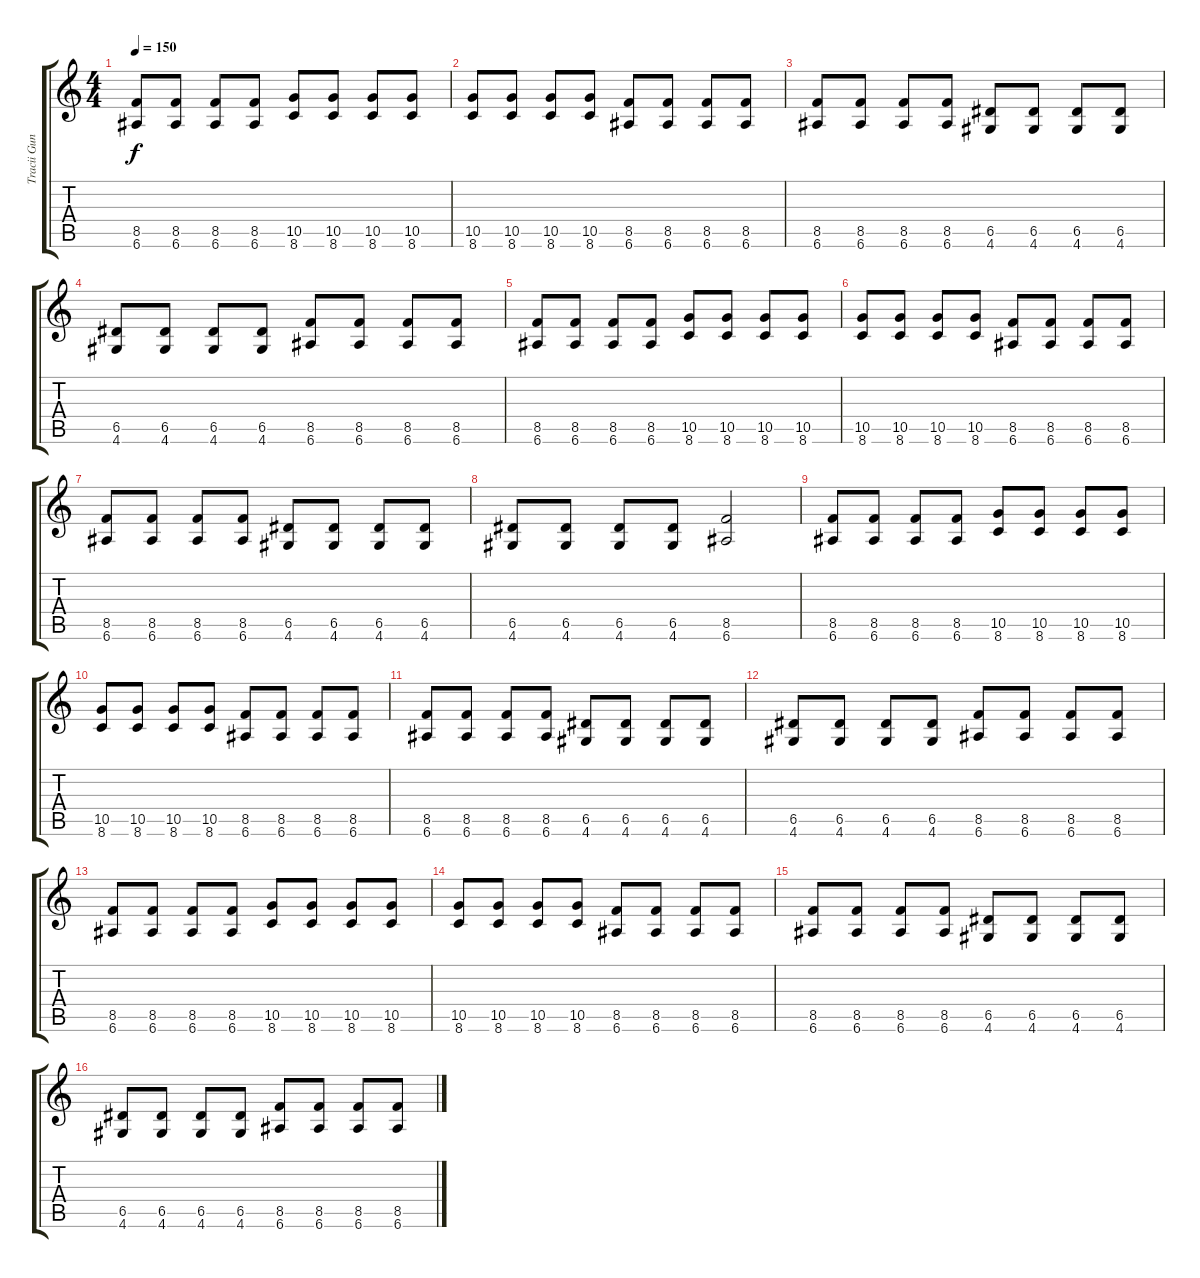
\track ("Tracii Guns-Rhythm Guitar" "Tracii Gun") {instrument distortionguitar}
\staff {score tabs}
\tuning (E4 B3 G3 D3 A2 E2) {hide}
\ts (4 4)
\tempo 150
\clef g2
\ks c
(8.5 6.6).8{dy f} (8.5 6.6).8 (8.5 6.6).8 (8.5 6.6).8 (10.5 8.6).8 (10.5 8.6).8 (10.5 8.6).8 (10.5 8.6).8 |
(10.5 8.6).8 (10.5 8.6).8 (10.5 8.6).8 (10.5 8.6).8 (8.5 6.6).8 (8.5 6.6).8 (8.5 6.6).8 (8.5 6.6).8 |
(8.5 6.6).8 (8.5 6.6).8 (8.5 6.6).8 (8.5 6.6).8 (6.5 4.6).8 (6.5 4.6).8 (6.5 4.6).8 (6.5 4.6).8 |
(6.5 4.6).8 (6.5 4.6).8 (6.5 4.6).8 (6.5 4.6).8 (8.5 6.6).8 (8.5 6.6).8 (8.5 6.6).8 (8.5 6.6).8 |
(8.5 6.6).8 (8.5 6.6).8 (8.5 6.6).8 (8.5 6.6).8 (10.5 8.6).8 (10.5 8.6).8 (10.5 8.6).8 (10.5 8.6).8 |
(10.5 8.6).8 (10.5 8.6).8 (10.5 8.6).8 (10.5 8.6).8 (8.5 6.6).8 (8.5 6.6).8 (8.5 6.6).8 (8.5 6.6).8 |
(8.5 6.6).8 (8.5 6.6).8 (8.5 6.6).8 (8.5 6.6).8 (6.5 4.6).8 (6.5 4.6).8 (6.5 4.6).8 (6.5 4.6).8 |
(6.5 4.6).8 (6.5 4.6).8 (6.5 4.6).8 (6.5 4.6).8 (8.5 6.6).2 |
(8.5 6.6).8 (8.5 6.6).8 (8.5 6.6).8 (8.5 6.6).8 (10.5 8.6).8 (10.5 8.6).8 (10.5 8.6).8 (10.5 8.6).8 |
(10.5 8.6).8 (10.5 8.6).8 (10.5 8.6).8 (10.5 8.6).8 (8.5 6.6).8 (8.5 6.6).8 (8.5 6.6).8 (8.5 6.6).8 |
(8.5 6.6).8 (8.5 6.6).8 (8.5 6.6).8 (8.5 6.6).8 (6.5 4.6).8 (6.5 4.6).8 (6.5 4.6).8 (6.5 4.6).8 |
(6.5 4.6).8 (6.5 4.6).8 (6.5 4.6).8 (6.5 4.6).8 (8.5 6.6).8 (8.5 6.6).8 (8.5 6.6).8 (8.5 6.6).8 |
(8.5 6.6).8 (8.5 6.6).8 (8.5 6.6).8 (8.5 6.6).8 (10.5 8.6).8 (10.5 8.6).8 (10.5 8.6).8 (10.5 8.6).8 |
(10.5 8.6).8 (10.5 8.6).8 (10.5 8.6).8 (10.5 8.6).8 (8.5 6.6).8 (8.5 6.6).8 (8.5 6.6).8 (8.5 6.6).8 |
(8.5 6.6).8 (8.5 6.6).8 (8.5 6.6).8 (8.5 6.6).8 (6.5 4.6).8 (6.5 4.6).8 (6.5 4.6).8 (6.5 4.6).8 |
(6.5 4.6).8 (6.5 4.6).8 (6.5 4.6).8 (6.5 4.6).8 (8.5 6.6).8 (8.5 6.6).8 (8.5 6.6).8 (8.5 6.6).8
